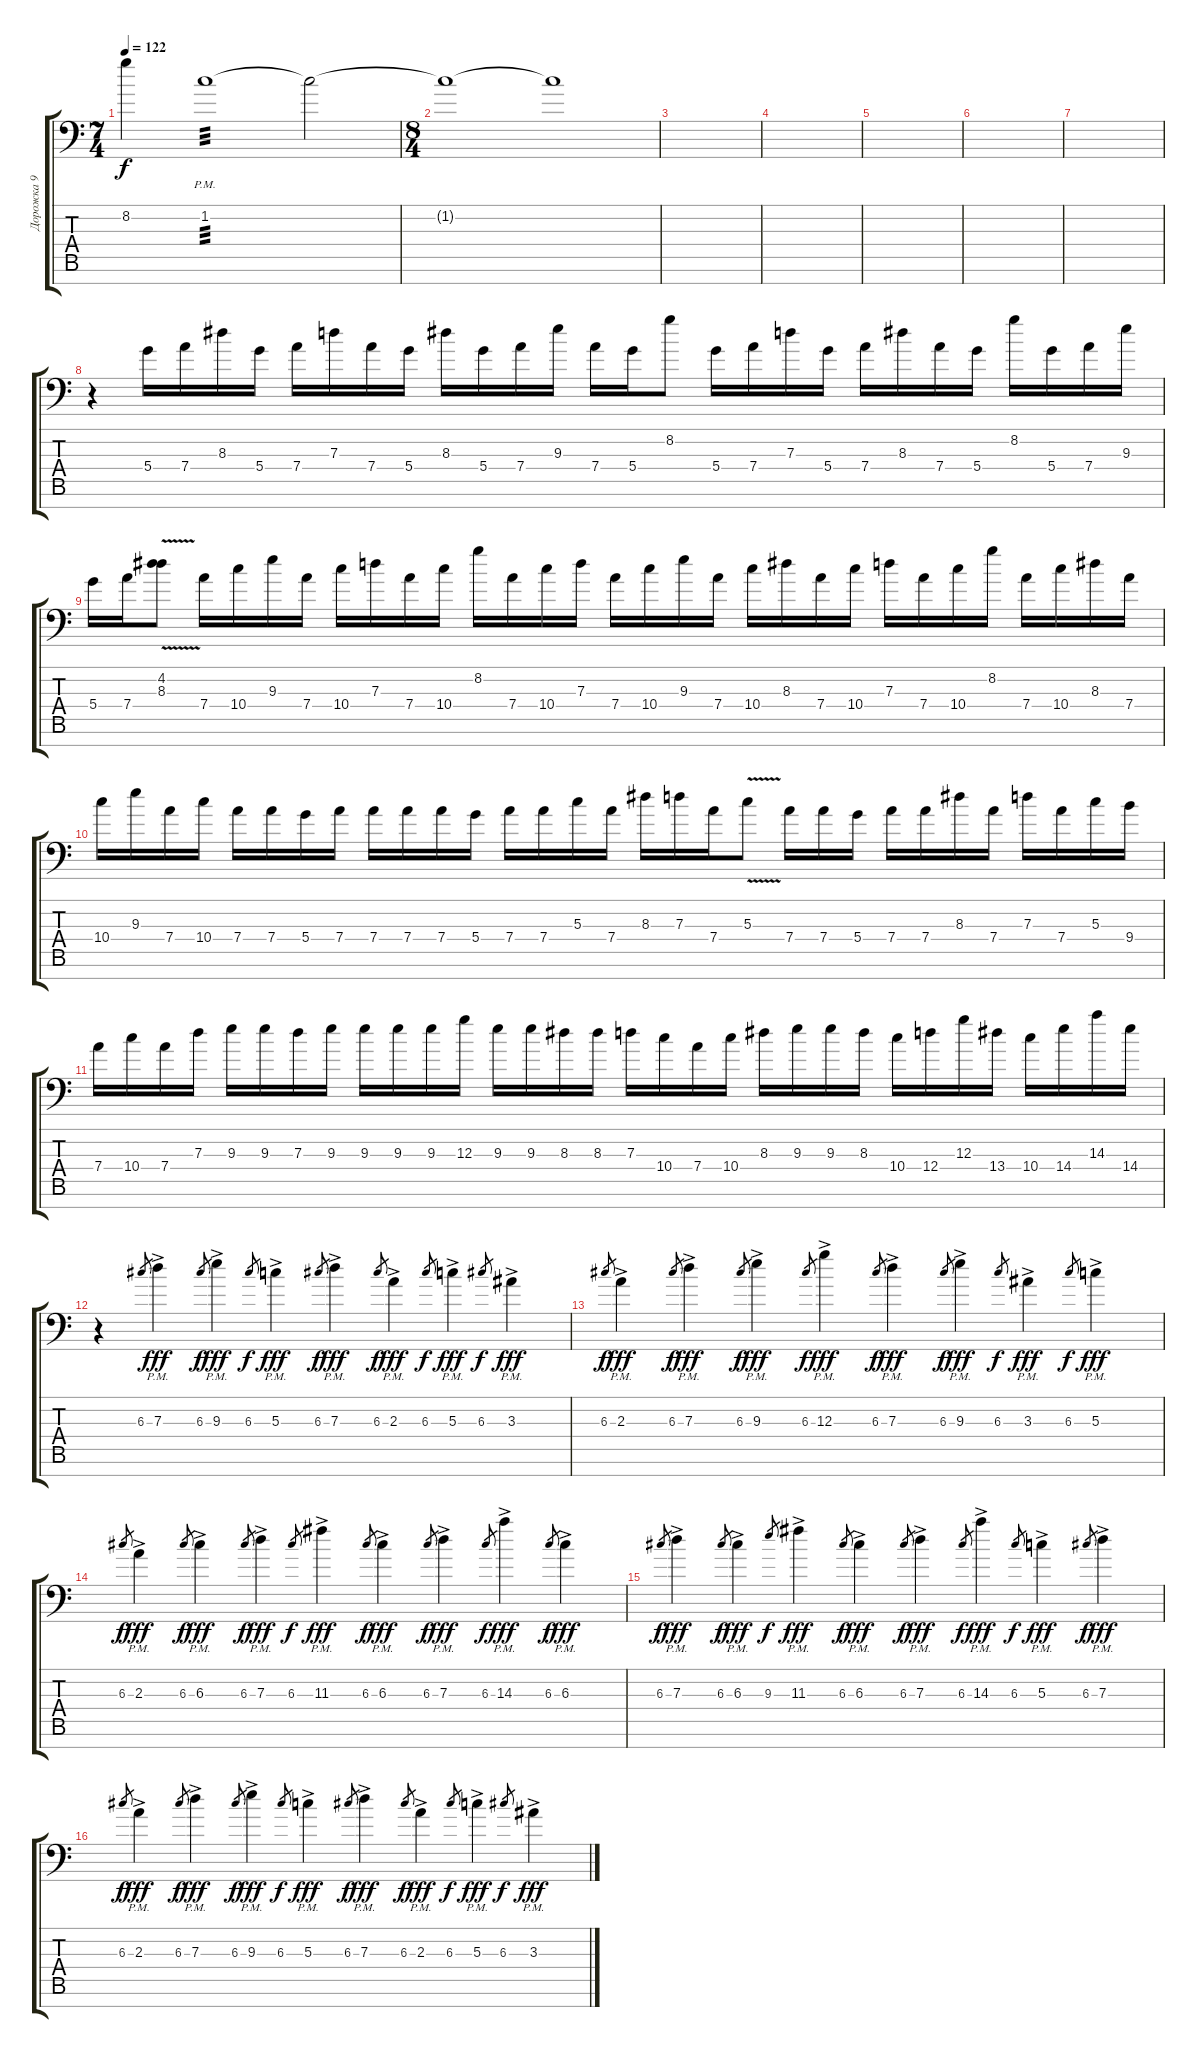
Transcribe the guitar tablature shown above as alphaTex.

\track ("Дорожка 9" "Дорожка 9") {instrument distortionguitar}
\staff {score tabs}
\tuning (E4 B3 G3 D3 A2 E2 A1) {hide}
\ts (7 4)
\tempo 122
\clef f4
\ks c
8.2{t}.4{dy f} 1.2{pm}.1{tp 3} 1.2{t}.2 |
\ts (8 4)
1.2{t}.1 1.2{t}.1 |
|
|
|
|
|
r.4{volume 6} 5.4.16 7.4.16 8.3.16 5.4.16 7.4.16 7.3.16 7.4.16 5.4.16 8.3.16 5.4.16 7.4.16 9.3.16 7.4.16 5.4.16 8.2.8 5.4.16 7.4.16 7.3.16 5.4.16 7.4.16 8.3.16 7.4.16 5.4.16 8.2.16 5.4.16 7.4.16 9.3.16 |
5.4.16 7.4.16 (4.2 8.3{v}).8 7.4.16 10.4.16 9.3.16 7.4.16 10.4.16 7.3.16 7.4.16 10.4.16 8.2.16 7.4.16 10.4.16 7.3.16 7.4.16 10.4.16 9.3.16 7.4.16 10.4.16 8.3.16 7.4.16 10.4.16 7.3.16 7.4.16 10.4.16 8.2.16 7.4.16 10.4.16 8.3.16 7.4.16 |
10.4.16 9.3.16 7.4.16 10.4.16 7.4.16 7.4.16 5.4.16 7.4.16 7.4.16 7.4.16 7.4.16 5.4.16 7.4.16 7.4.16 5.3.16 7.4.16 8.3.16 7.3.16 7.4.16 5.3{v}.8 7.4.16 7.4.16 5.4.16 7.4.16 7.4.16 8.3.16 7.4.16 7.3.16 7.4.16 5.3.16 9.4.16 |
7.4.16 10.4.16 7.4.16 7.3.16 9.3.16 9.3.16 7.3.16 9.3.16 9.3.16 9.3.16 9.3.16 12.3.16 9.3.16 9.3.16 8.3.16 8.3.16 7.3.16 10.4.16 7.4.16 10.4.16 8.3.16 9.3.16 9.3.16 8.3.16 10.4.16 12.4.16 12.3.16 13.4.16 10.4.16 14.4.16 14.3.16 14.4.16 |
r.4 6.3.8{gr} 7.3{ac pm}.4{dy fff} 6.3.8{gr dy f} 9.3{ac pm}.4{dy fff} 6.3.8{gr dy f} 5.3{ac pm}.4{dy fff} 6.3.8{gr dy f} 7.3{ac pm}.4{dy fff} 6.3.8{gr dy f} 2.3{ac pm}.4{dy fff} 6.3.8{gr dy f} 5.3{ac pm}.4{dy fff} 6.3.8{gr dy f} 3.3{ac pm}.4{dy fff} |
6.3.8{gr dy f} 2.3{ac pm}.4{dy fff} 6.3.8{gr dy f} 7.3{ac pm}.4{dy fff} 6.3.8{gr dy f} 9.3{ac pm}.4{dy fff} 6.3.8{gr dy f} 12.3{ac pm}.4{dy fff} 6.3.8{gr dy f} 7.3{ac pm}.4{dy fff} 6.3.8{gr dy f} 9.3{ac pm}.4{dy fff} 6.3.8{gr dy f} 3.3{ac pm}.4{dy fff} 6.3.8{gr dy f} 5.3{ac pm}.4{dy fff} |
6.3.8{gr dy f} 2.3{ac pm}.4{dy fff} 6.3.8{gr dy f} 6.3{ac pm}.4{dy fff} 6.3.8{gr dy f} 7.3{ac pm}.4{dy fff} 6.3.8{gr dy f} 11.3{ac pm}.4{dy fff} 6.3.8{gr dy f} 6.3{ac pm}.4{dy fff} 6.3.8{gr dy f} 7.3{ac pm}.4{dy fff} 6.3.8{gr dy f} 14.3{ac pm}.4{dy fff} 6.3.8{gr dy f} 6.3{ac pm}.4{dy fff} |
6.3.8{gr dy f} 7.3{ac pm}.4{dy fff} 6.3.8{gr dy f} 6.3{ac pm}.4{dy fff} 9.3.8{gr dy f} 11.3{ac pm}.4{dy fff} 6.3.8{gr dy f} 6.3{ac pm}.4{dy fff} 6.3.8{gr dy f} 7.3{ac pm}.4{dy fff} 6.3.8{gr dy f} 14.3{ac pm}.4{dy fff} 6.3.8{gr dy f} 5.3{ac pm}.4{dy fff} 6.3.8{gr dy f} 7.3{ac pm}.4{dy fff} |
6.3.8{gr dy f} 2.3{ac pm}.4{dy fff} 6.3.8{gr dy f} 7.3{ac pm}.4{dy fff} 6.3.8{gr dy f} 9.3{ac pm}.4{dy fff} 6.3.8{gr dy f} 5.3{ac pm}.4{dy fff} 6.3.8{gr dy f} 7.3{ac pm}.4{dy fff} 6.3.8{gr dy f} 2.3{ac pm}.4{dy fff} 6.3.8{gr dy f} 5.3{ac pm}.4{dy fff} 6.3.8{gr dy f} 3.3{ac pm}.4{dy fff}
